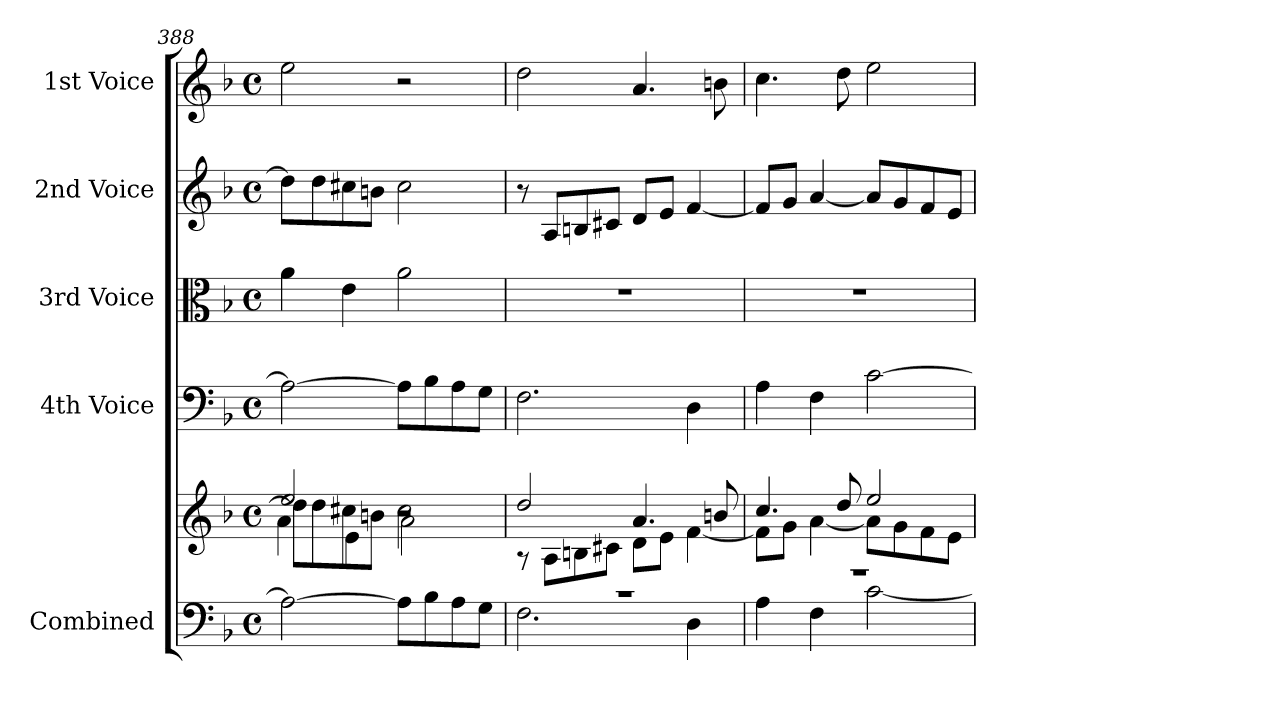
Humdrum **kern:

**kern	**kern	**kern	**kern	**kern	**kern
*part5	*part5	*part4	*part3	*part2	*part1
*staff6	*staff5	*staff4	*staff3	*staff2	*staff1
*I"Combined	*	*I"4th Voice	*I"3rd Voice	*I"2nd Voice	*I"1st Voice
*clefF4	*clefG2	*clefF4	*clefC3	*clefG2	*clefG2
*k[b-]	*k[b-]	*k[b-]	*k[b-]	*k[b-]	*k[b-]
*M4/4	*M4/4	*M4/4	*M4/4	*M4/4	*M4/4
*met(c)	*met(c)	*met(c)	*met(c)	*met(c)	*met(c)
=388	=388	=388	=388	=388	=388
*	*^	*	*	*	*
*	*	*^	*	*	*	*
2A\_	2ee/	8dd\L]	4a\	2A\_	4a\	8dd\L]	2ee\
.	.	8dd\	.	.	.	8dd\	.
.	.	8cc#X\	4e\	.	4e\	8cc#X\	.
.	.	8bn\J	.	.	.	8bn\J	.
8A\L]	2r	2cc#\	2a\	8A\L]	2a\	2cc#\	2r
8B-\	.	.	.	8B-\	.	.	.
8A\	.	.	.	8A\	.	.	.
8G\J	.	.	.	8G\J	.	.	.
*	*	*v	*v	*	*	*	*
=389	=389	=389	=389	=389	=389	=389
*^	*	*	*	*	*	*
1r	2.F\	2dd/	8r	2.F\	1r	8r	2dd\
.	.	.	8A\L	.	.	8A/L	.
.	.	.	8Bn\	.	.	8Bn/	.
.	.	.	8c#X\J	.	.	8c#X/J	.
.	.	4.a/	8d\L	.	.	8d/L	4.a/
.	.	.	8e\J	.	.	8e/J	.
.	4D\	.	[4f\	4D\	.	[4f/	.
.	.	8bn/	.	.	.	.	8bn\
=390	=390	=390	=390	=390	=390	=390	=390
1r	4A\	4.cc/	8f\L]	4A\	1r	8f/L]	4.cc\
.	.	.	8g\J	.	.	8g/J	.
.	4F\	.	[4a\	4F\	.	[4a/	.
.	.	8dd/	.	.	.	.	8dd\
.	[2c\	2ee/	8a\L]	[2c\	.	8a/L]	2ee\
.	.	.	8g\	.	.	8g/	.
.	.	.	8f\	.	.	8f/	.
.	.	.	8e\J	.	.	8e/J	.
*v	*v	*	*	*	*	*	*
*	*v	*v	*	*	*	*
=	=	=	=	=	=
*-	*-	*-	*-	*-	*-
